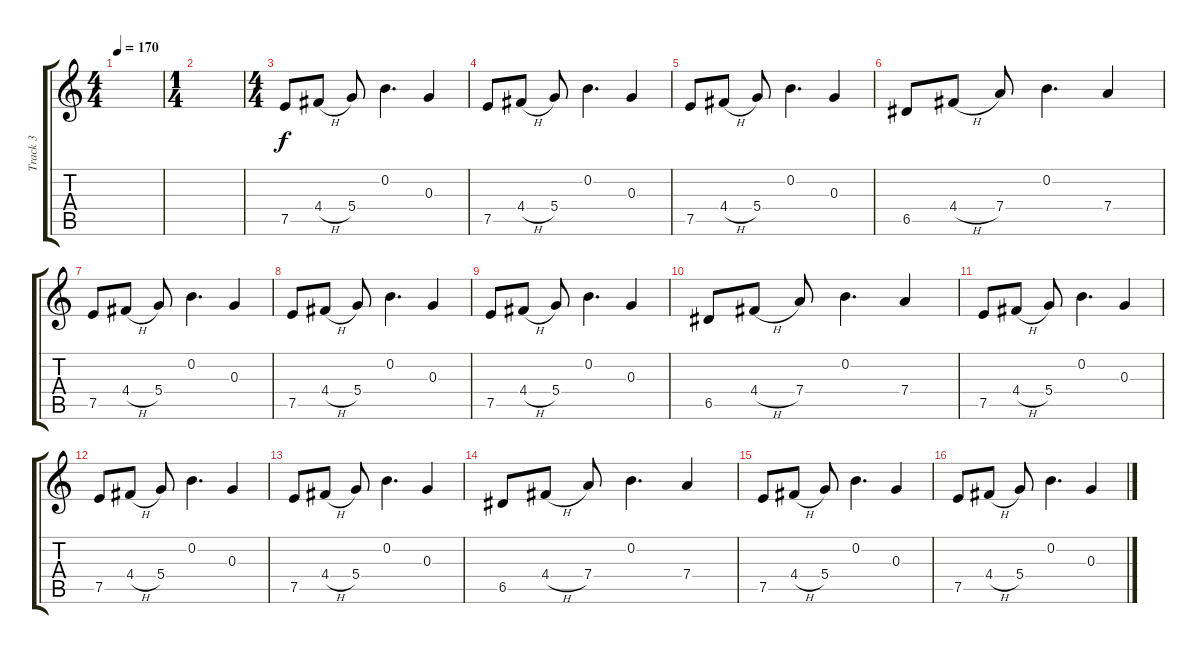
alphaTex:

\track ("Track 3" "Track 3") {mute instrument acousticguitarsteel}
\staff {score tabs}
\tuning (E4 B3 G3 D3 A2 E2) {hide}
\ts (4 4)
\tempo 170
\clef g2
\ks c
|
\ts (1 4)
|
\ts (4 4)
7.5.8 4.4{h}.8 5.4.8 0.2.4{d} 0.3.4 |
7.5.8 4.4{h}.8 5.4.8 0.2.4{d} 0.3.4 |
7.5.8 4.4{h}.8 5.4.8 0.2.4{d} 0.3.4 |
6.5.8 4.4{h}.8 7.4.8 0.2.4{d} 7.4.4 |
7.5.8 4.4{h}.8 5.4.8 0.2.4{d} 0.3.4 |
7.5.8 4.4{h}.8 5.4.8 0.2.4{d} 0.3.4 |
7.5.8 4.4{h}.8 5.4.8 0.2.4{d} 0.3.4 |
6.5.8 4.4{h}.8 7.4.8 0.2.4{d} 7.4.4 |
7.5.8 4.4{h}.8 5.4.8 0.2.4{d} 0.3.4 |
7.5.8 4.4{h}.8 5.4.8 0.2.4{d} 0.3.4 |
7.5.8 4.4{h}.8 5.4.8 0.2.4{d} 0.3.4 |
6.5.8 4.4{h}.8 7.4.8 0.2.4{d} 7.4.4 |
7.5.8 4.4{h}.8 5.4.8 0.2.4{d} 0.3.4 |
7.5.8 4.4{h}.8 5.4.8 0.2.4{d} 0.3.4
